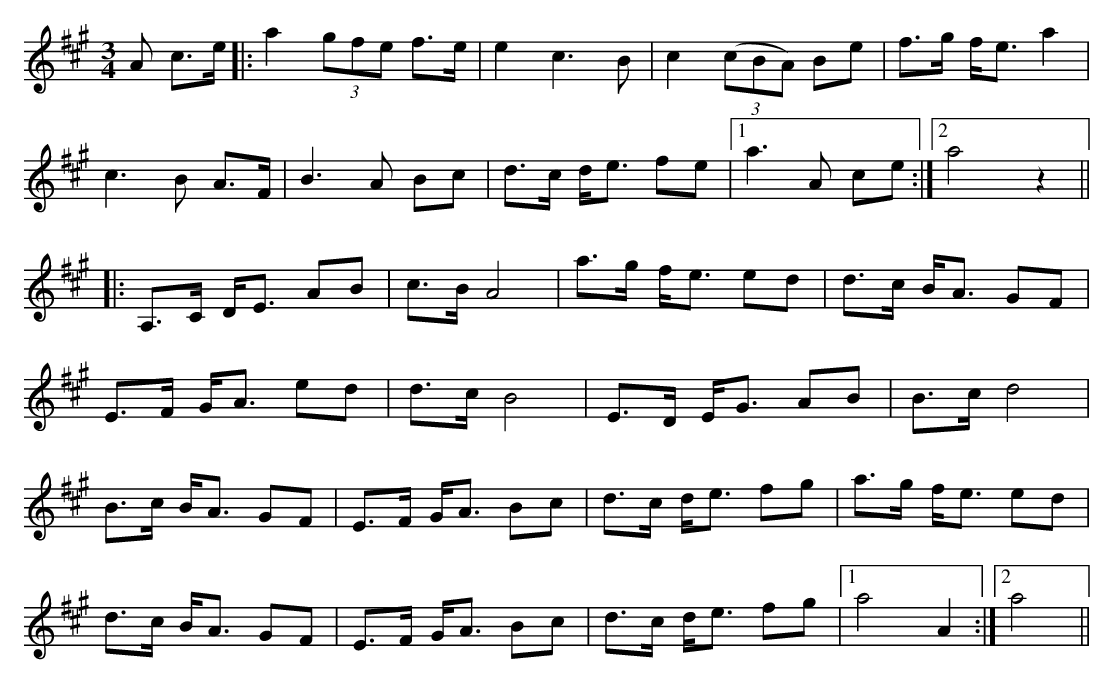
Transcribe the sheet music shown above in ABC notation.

X:1
M:3/4
K:A
A c>e|:a2 (3gfe f>e|e2c3B|c2 (3(cBA) Be|f>g f<e a2|
c3B A>F|B3A Bc|d>c d<e fe|1 a3A ce:|2 a4z2||
|:A,>C D<E AB|c>B A4|a>g f<e ed|d>c B<A GF|
E>F G<A ed|d>c B4|E>D E<G AB|B>c d4|
B>c B<A GF|E>F G<A Bc|d>c d<e fg|a>g f<e ed|
d>c B<A GF|E>F G<A Bc|d>c d<e fg|1 a4A2:|2 a4||
